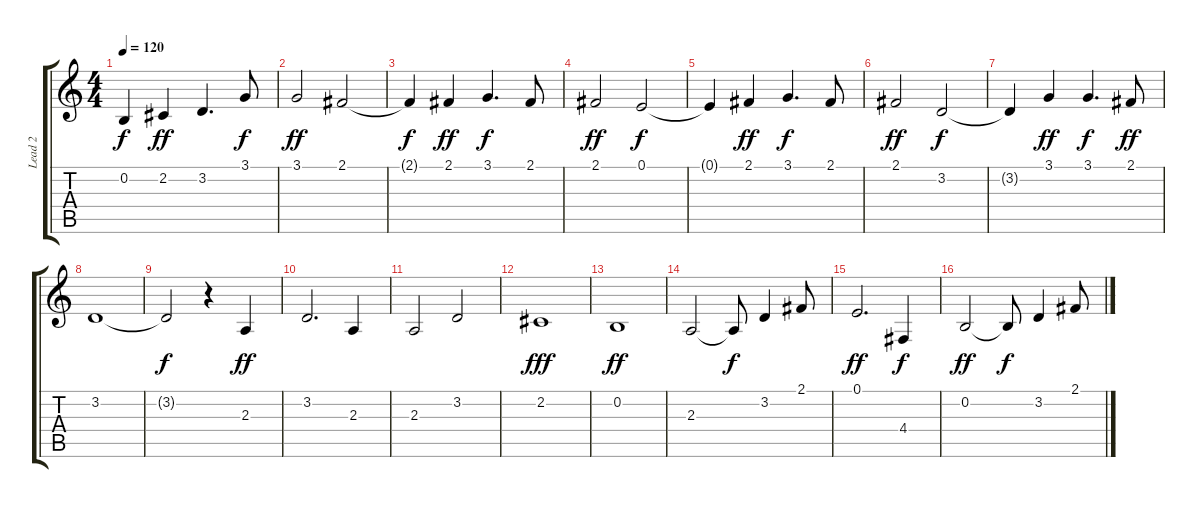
\track ("Lead 2" "Lead 2") {instrument lead8bassandlead}
\staff {score tabs}
\tuning (E4 B3 G3 D3 A2 E2) {hide}
\ts (4 4)
\tempo 120
\clef g2
\ks c
0.2{t}.4{dy f} 2.2.4{dy ff} 3.2.4{d} 3.1.8{dy f} |
3.1.2{dy ff} 2.1.2 |
2.1{t}.4{dy f} 2.1.4{dy ff} 3.1.4{d dy f} 2.1.8 |
2.1.2{dy ff} 0.1.2{dy f} |
0.1{t}.4 2.1.4{dy ff} 3.1.4{d dy f} 2.1.8 |
2.1.2{dy ff} 3.2.2{dy f} |
3.2{t}.4 3.1.4{dy ff} 3.1.4{d dy f} 2.1.8{dy ff} |
3.2.1 |
3.2{t}.2{dy f} r.4 2.3.4{dy ff} |
3.2.2{d} 2.3.4 |
2.3.2 3.2.2 |
2.2.1{dy fff} |
0.2.1{dy ff} |
2.3.2 2.3{t}.8{dy f} 3.2.4 2.1.8 |
0.1.2{d dy ff} 4.4.4{dy f} |
0.2.2{dy ff} 0.2{t}.8{dy f} 3.2.4 2.1.8
